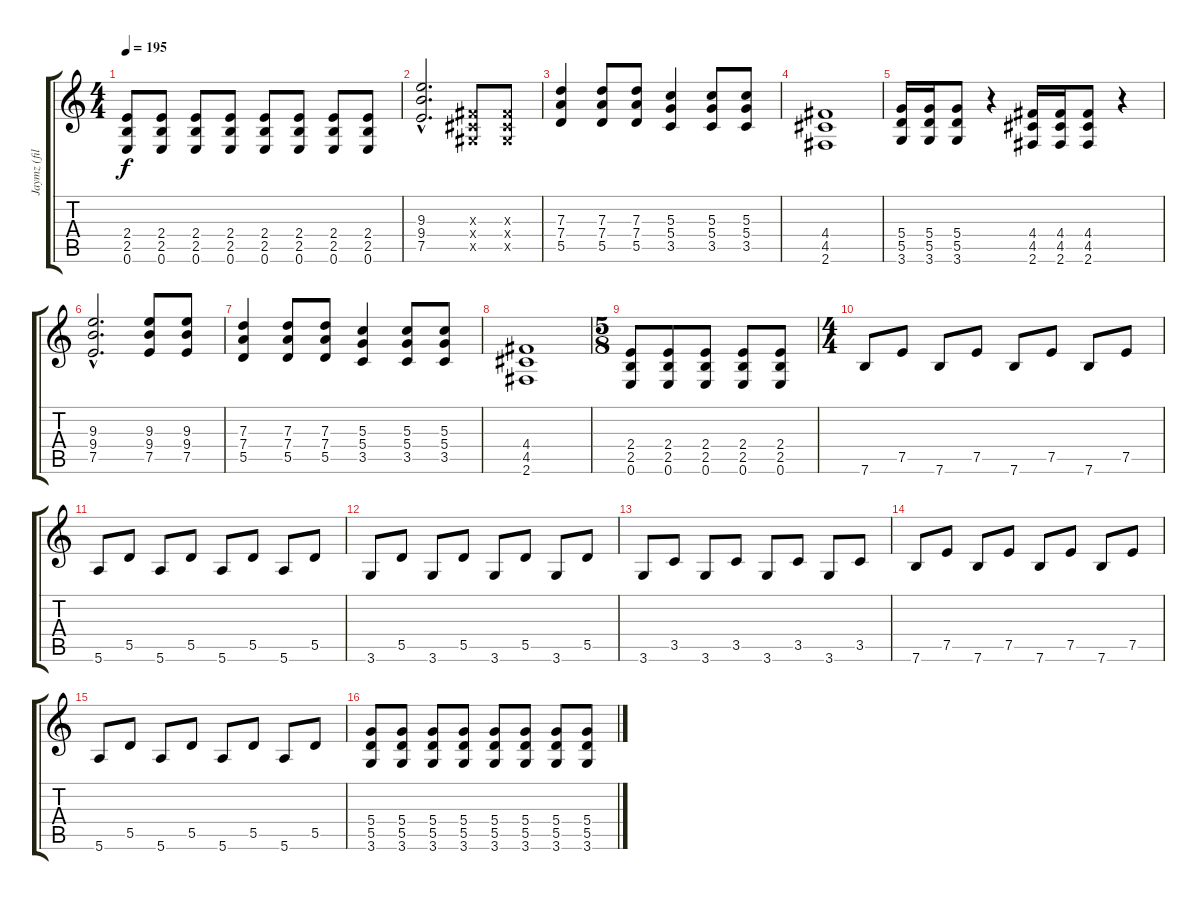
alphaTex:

\track ("Jaymz (fills)" "Jaymz (fil") {instrument overdrivenguitar}
\staff {score tabs}
\tuning (E4 B3 G3 D3 A2 E2) {hide}
\ts (4 4)
\tempo 195
\clef g2
\ks c
(2.4 2.5 0.6).8{dy f} (2.4 2.5 0.6).8 (2.4 2.5 0.6).8 (2.4 2.5 0.6).8 (2.4 2.5 0.6).8 (2.4 2.5 0.6).8 (2.4 2.5 0.6).8 (2.4 2.5 0.6).8 |
(9.3{hac} 9.4{hac} 7.5{hac}).2{d} (-1.3{x} -1.4{x} -1.5{x}).8 (-1.3{x} -1.4{x} -1.5{x}).8 |
(7.3 7.4 5.5).4 (7.3 7.4 5.5).8 (7.3 7.4 5.5).8 (5.3 5.4 3.5).4 (5.3 5.4 3.5).8 (5.3 5.4 3.5).8 |
(4.4 4.5 2.6).1 |
(5.4 5.5 3.6).16 (5.4 5.5 3.6).16 (5.4 5.5 3.6).8 r.4 (4.4 4.5 2.6).16 (4.4 4.5 2.6).16 (4.4 4.5 2.6).8 r.4 |
(9.3{hac} 9.4{hac} 7.5{hac}).2{d} (9.3 9.4 7.5).8 (9.3 9.4 7.5).8 |
(7.3 7.4 5.5).4 (7.3 7.4 5.5).8 (7.3 7.4 5.5).8 (5.3 5.4 3.5).4 (5.3 5.4 3.5).8 (5.3 5.4 3.5).8 |
(4.4 4.5 2.6).1 |
\ts (5 8)
(2.4 2.5 0.6).8 (2.4 2.5 0.6).8 (2.4 2.5 0.6).8 (2.4 2.5 0.6).8 (2.4 2.5 0.6).8 |
\ts (4 4)
7.6.8 7.5.8 7.6.8 7.5.8 7.6.8 7.5.8 7.6.8 7.5.8 |
5.6.8 5.5.8 5.6.8 5.5.8 5.6.8 5.5.8 5.6.8 5.5.8 |
3.6.8 5.5.8 3.6.8 5.5.8 3.6.8 5.5.8 3.6.8 5.5.8 |
3.6.8 3.5.8 3.6.8 3.5.8 3.6.8 3.5.8 3.6.8 3.5.8 |
7.6.8 7.5.8 7.6.8 7.5.8 7.6.8 7.5.8 7.6.8 7.5.8 |
5.6.8 5.5.8 5.6.8 5.5.8 5.6.8 5.5.8 5.6.8 5.5.8 |
(5.4 5.5 3.6).8 (5.4 5.5 3.6).8 (5.4 5.5 3.6).8 (5.4 5.5 3.6).8 (5.4 5.5 3.6).8 (5.4 5.5 3.6).8 (5.4 5.5 3.6).8 (5.4 5.5 3.6).8
